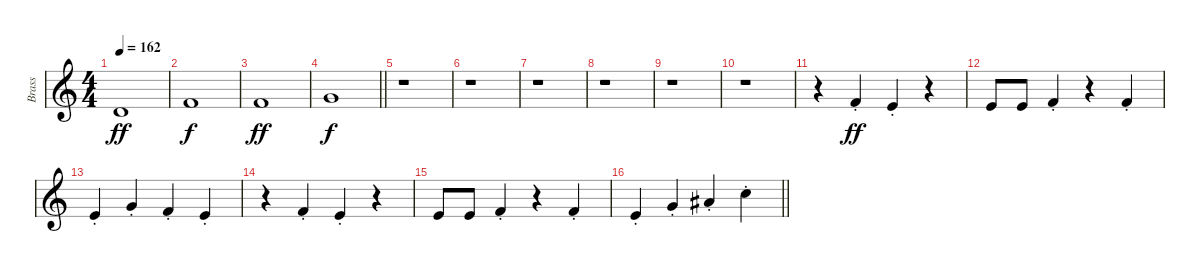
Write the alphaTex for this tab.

\track ("Brass" "Brass") {instrument frenchhorn}
\staff {score}
\tuning (E4 B3 G3 D3 A2 E2) {hide}
\ts (4 4)
\tempo 162
\clef g2
\ks c
3.2.1{dy ff} |
6.2.1{dy f} |
6.2.1{dy ff} |
\barLineRight lightlight
8.2.1{dy f} |
r.1 |
r.1 |
r.1 |
r.1 |
r.1 |
r.1 |
r.4 10.3{st}.4{dy ff} 9.3{st}.4 r.4 |
9.3.8 9.3.8 10.3{st}.4 r.4 10.3{st}.4 |
9.3{st}.4 8.2{st}.4 10.3{st}.4 9.3{st}.4 |
r.4 10.3{st}.4 9.3{st}.4 r.4 |
9.3.8 9.3.8 10.3{st}.4 r.4 10.3{st}.4 |
\barLineRight lightlight
9.3{st}.4 8.2{st}.4 11.2{st}.4 13.2{st}.4
